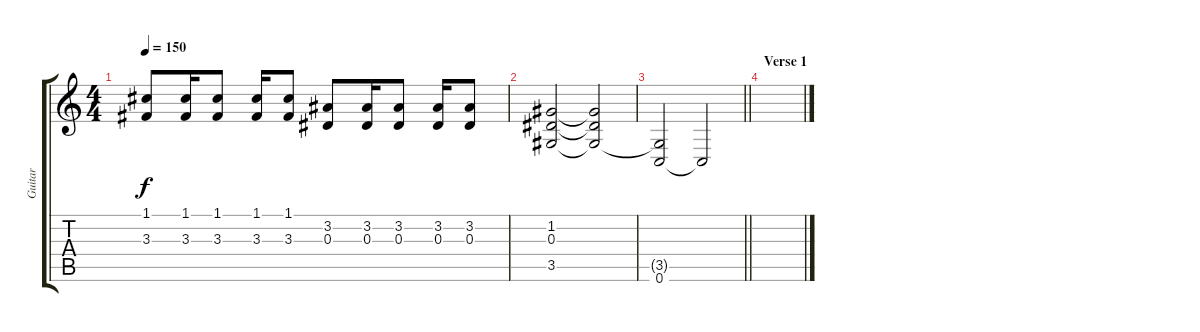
\track ("Guitar" "Guitar") {instrument distortionguitar}
\staff {score tabs}
\tuning (C4 G3 Eb3 Bb2 F2 C2) {hide}
\ts (4 4)
\tempo 150
\clef g2
\ks c
(1.1 3.3).8{dy f} (1.1 3.3).16 (1.1 3.3).8 (1.1 3.3).16 (1.1 3.3).8 (3.2 0.3).8 (3.2 0.3).16 (3.2 0.3).8 (3.2 0.3).16 (3.2 0.3).8 |
(1.2 0.3 3.5).2 (1.2{t} 0.3{t} 3.5{t}).2 |
\barLineRight lightlight
(3.5{t} 0.6).2 0.6{t}.2 |
\section ("" "Verse 1")
